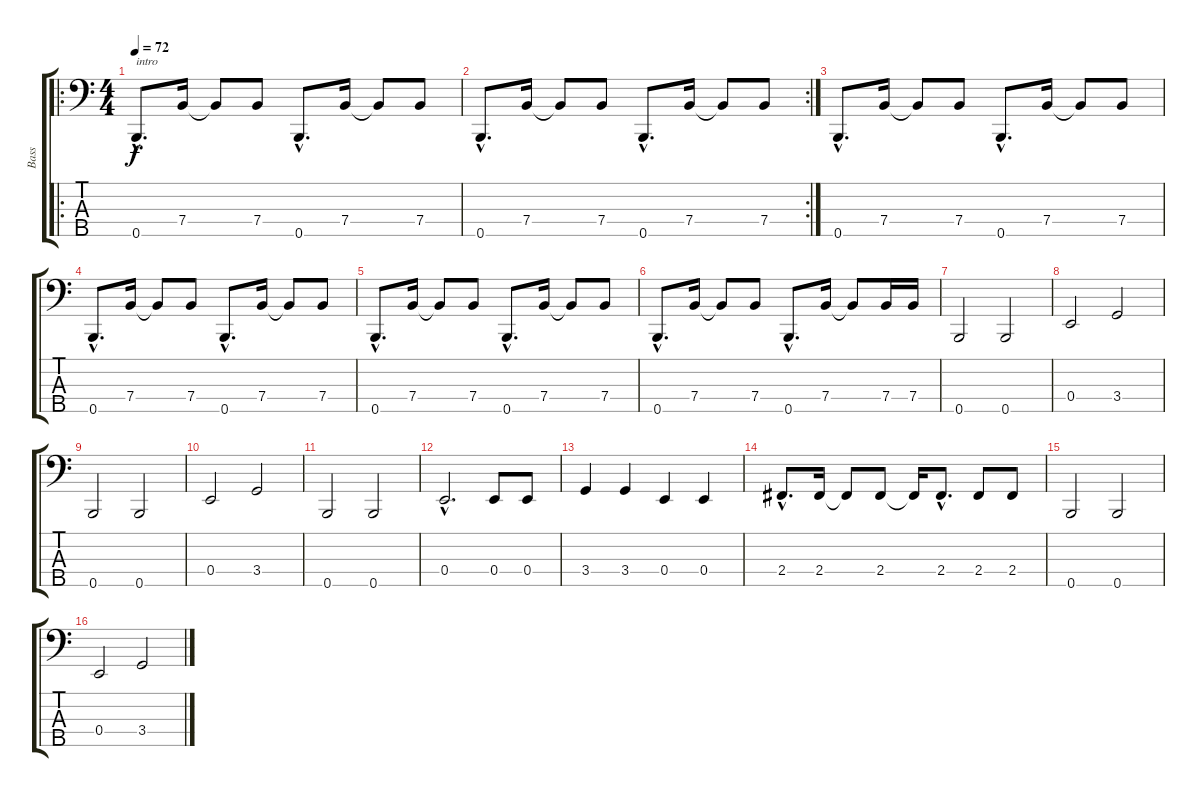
\track ("Bass" "Bass") {instrument electricbasspick}
\staff {score tabs}
\tuning (G2 D2 A1 E1 B0) {hide}
\ro
\ts (4 4)
\tempo 72
\clef f4
\ks c
0.5{hac}.8{d txt "intro" dy f instrument electricbasspick} 7.4.16 7.4{t}.8 7.4.8 0.5{hac}.8{d} 7.4.16 7.4{t}.8 7.4.8 |
\rc 2
0.5{hac}.8{d} 7.4.16 7.4{t}.8 7.4.8 0.5{hac}.8{d} 7.4.16 7.4{t}.8 7.4.8 |
0.5{hac}.8{d} 7.4.16 7.4{t}.8 7.4.8 0.5{hac}.8{d} 7.4.16 7.4{t}.8 7.4.8 |
0.5{hac}.8{d} 7.4.16 7.4{t}.8 7.4.8 0.5{hac}.8{d} 7.4.16 7.4{t}.8 7.4.8 |
0.5{hac}.8{d} 7.4.16 7.4{t}.8 7.4.8 0.5{hac}.8{d} 7.4.16 7.4{t}.8 7.4.8 |
0.5{hac}.8{d} 7.4.16 7.4{t}.8 7.4.8 0.5{hac}.8{d} 7.4.16 7.4{t}.8 7.4.16 7.4.16 |
0.5.2 0.5.2 |
0.4.2 3.4.2 |
0.5.2 0.5.2 |
0.4.2 3.4.2 |
0.5.2 0.5.2 |
0.4{hac}.2{d} 0.4.8 0.4.8 |
3.4.4 3.4.4 0.4.4 0.4.4 |
2.4{hac}.8{d} 2.4.16 2.4{t}.8 2.4.8 2.4{t}.16 2.4{hac}.8{d} 2.4.8 2.4.8 |
0.5.2 0.5.2 |
0.4.2 3.4.2
